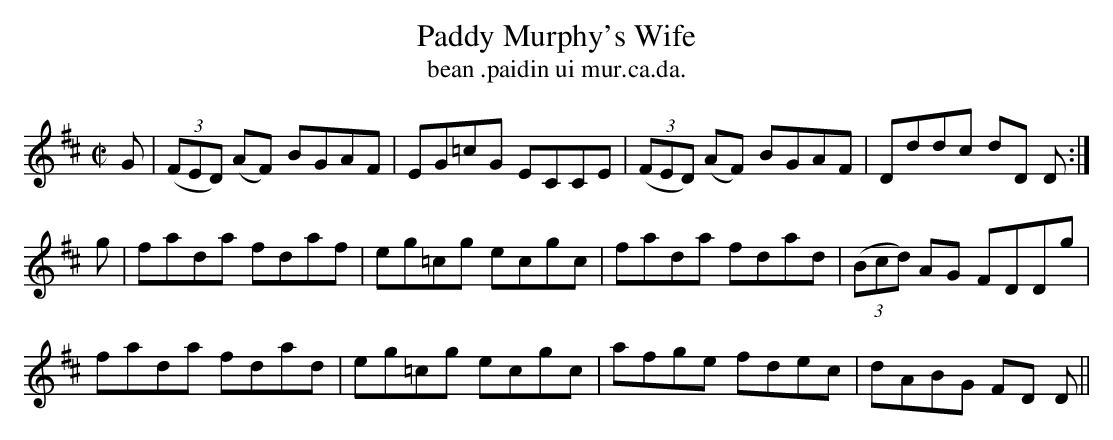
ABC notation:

X:1
T: Paddy Murphy's Wife
T: bean .paidin ui mur.ca.da.
M: C|
L: 1/8
K: D
G|((3FED) (AF) BGAF|EG=cG ECCE|((3FED) (AF) BGAF|Dddc dD D:|
g|fada fdaf|eg=cg ecgc|fada fdad|((3Bcd) AG FDDg|
fada fdad|eg=cg ecgc|afge fdec|dABG FD D||
